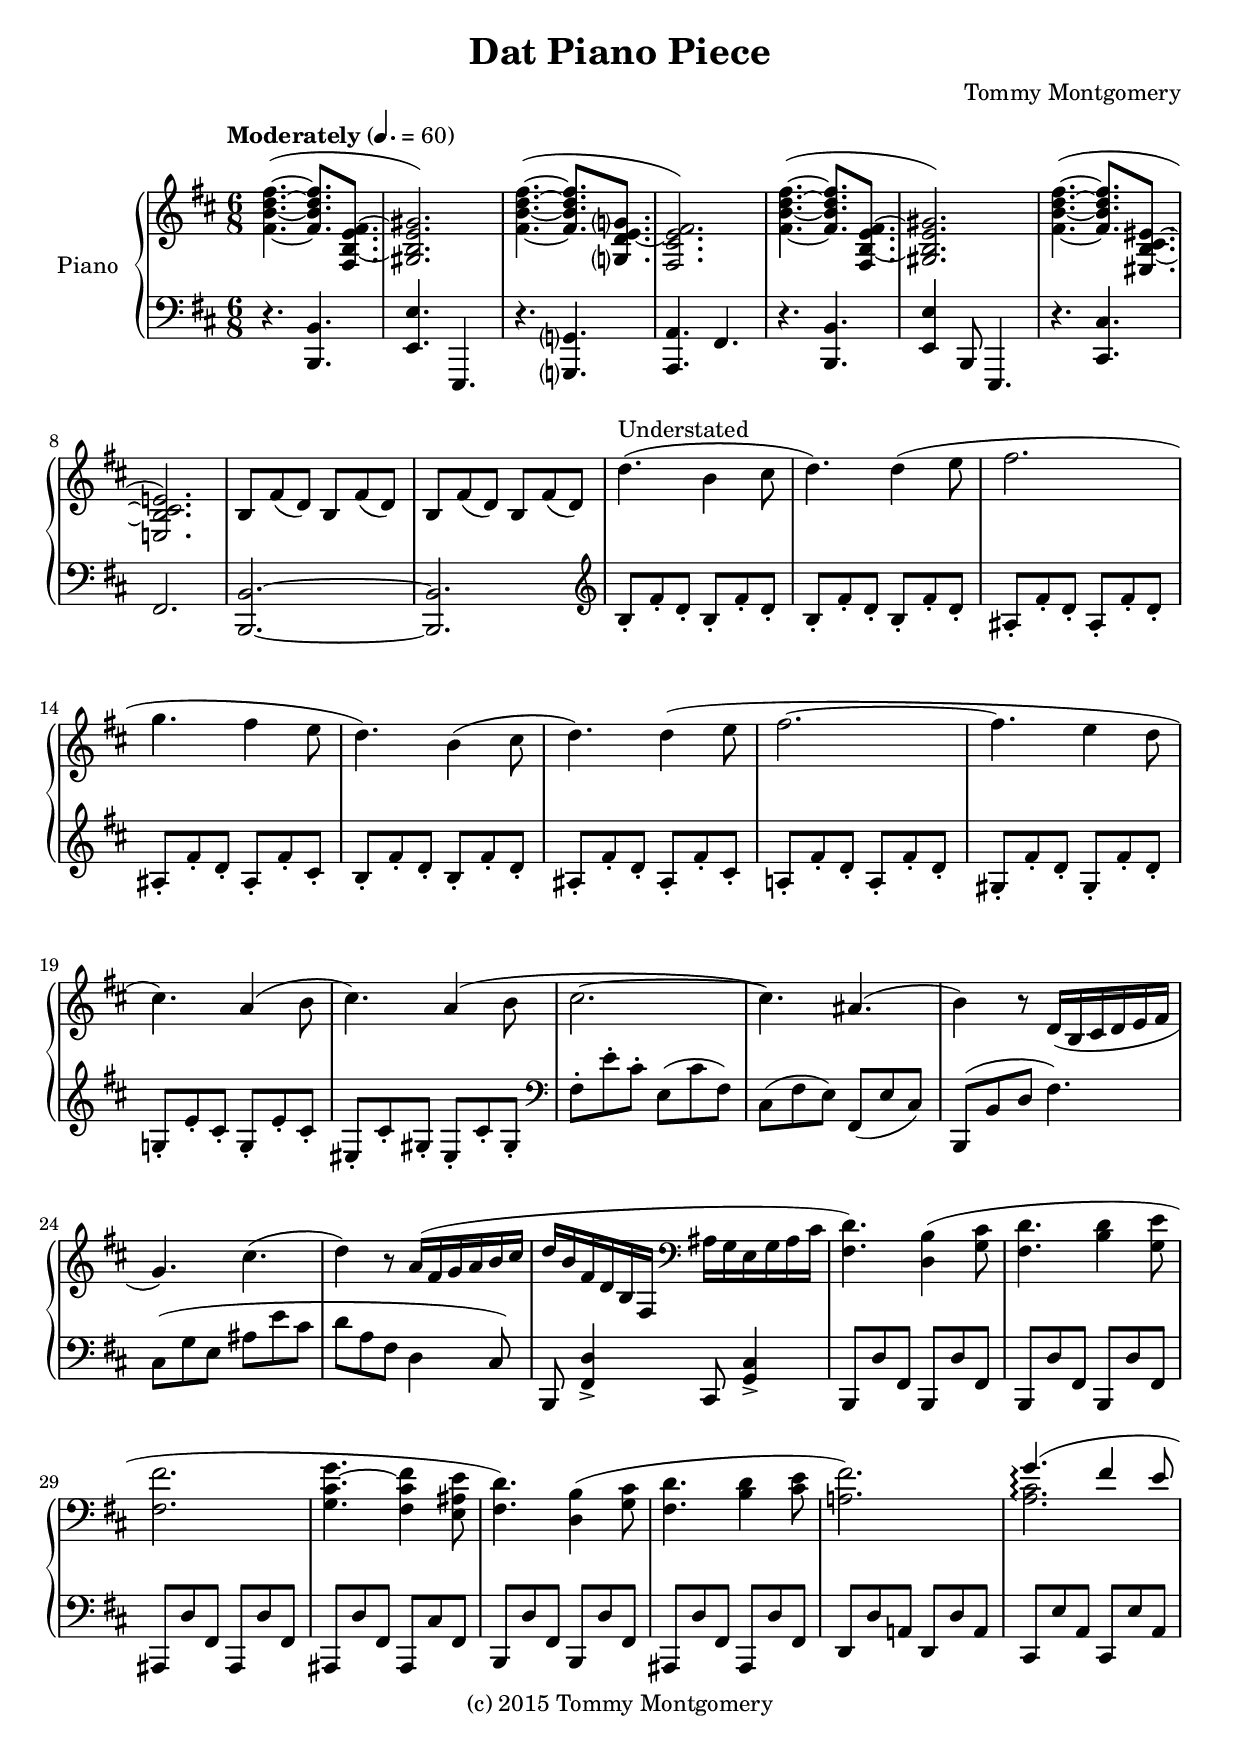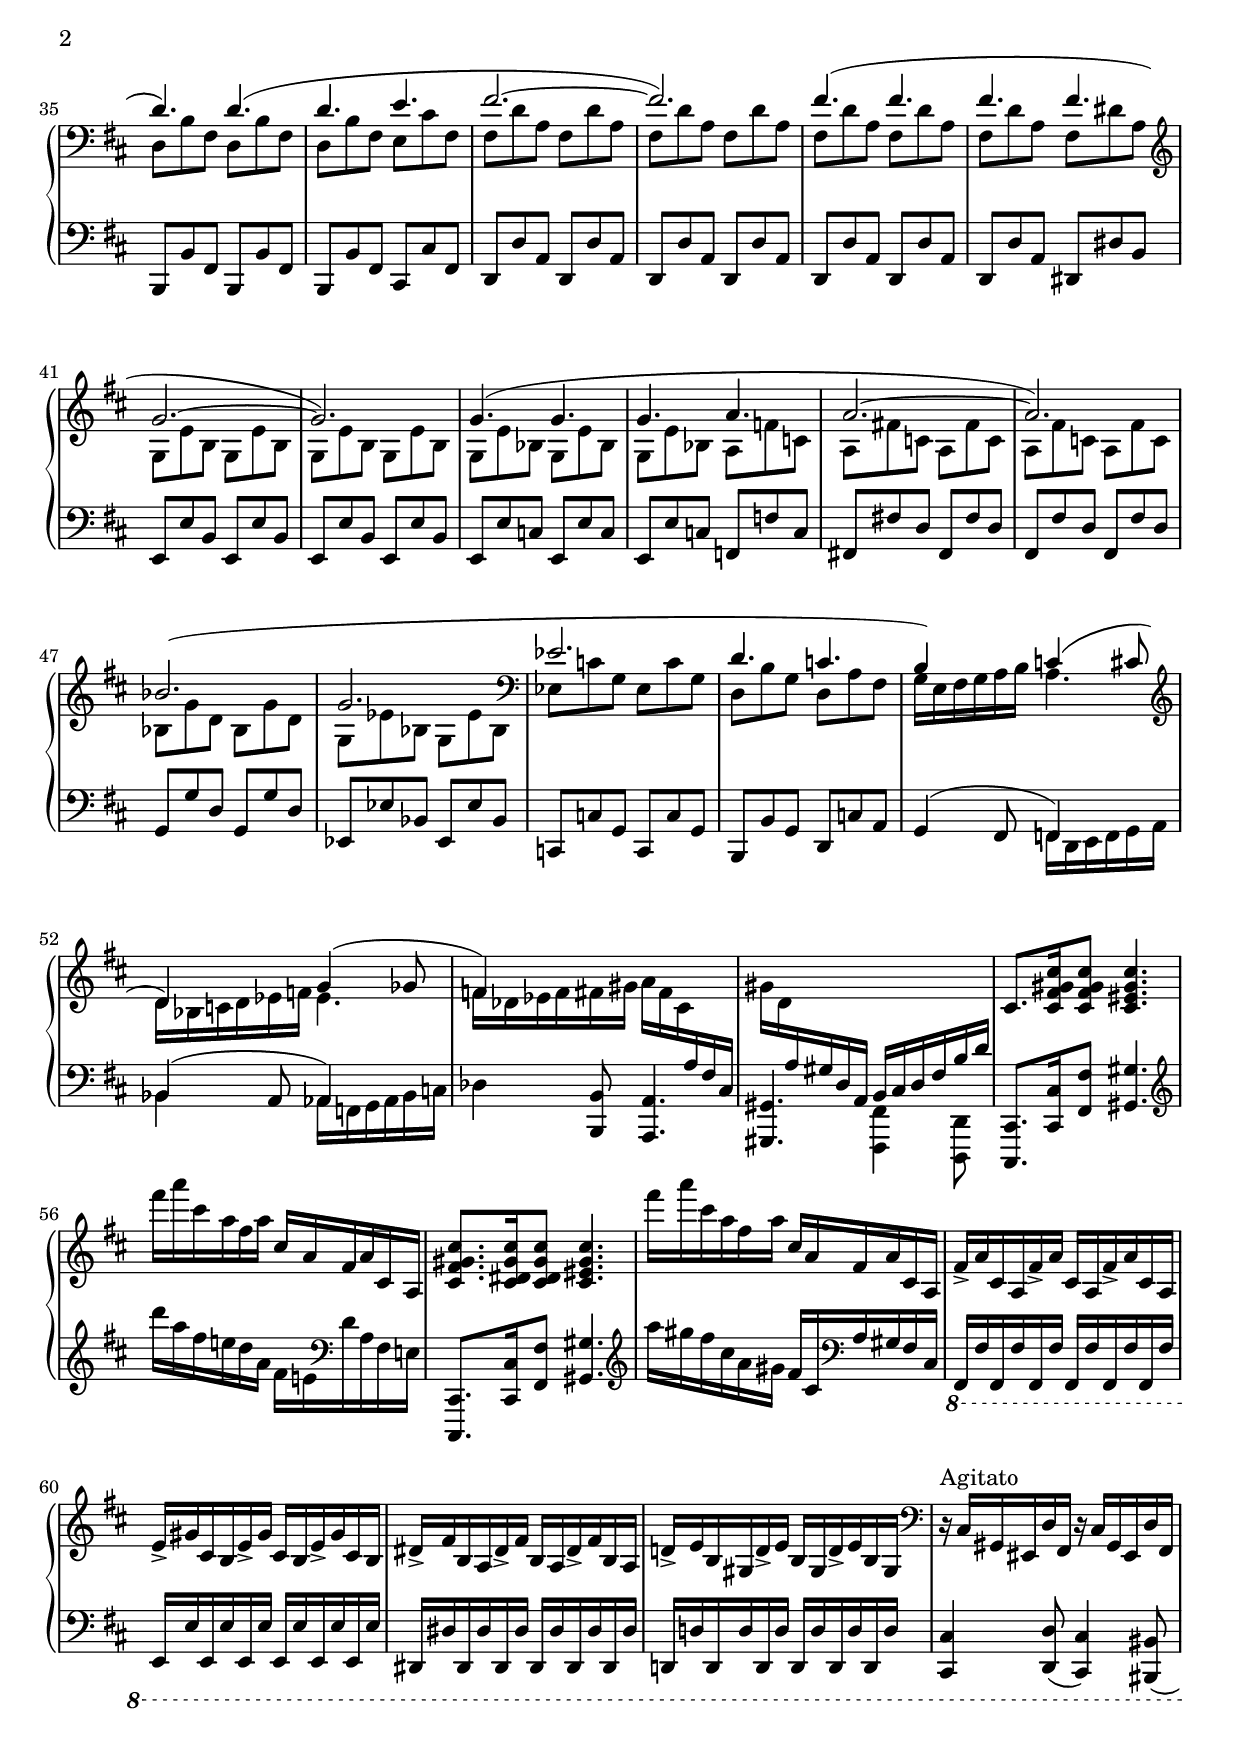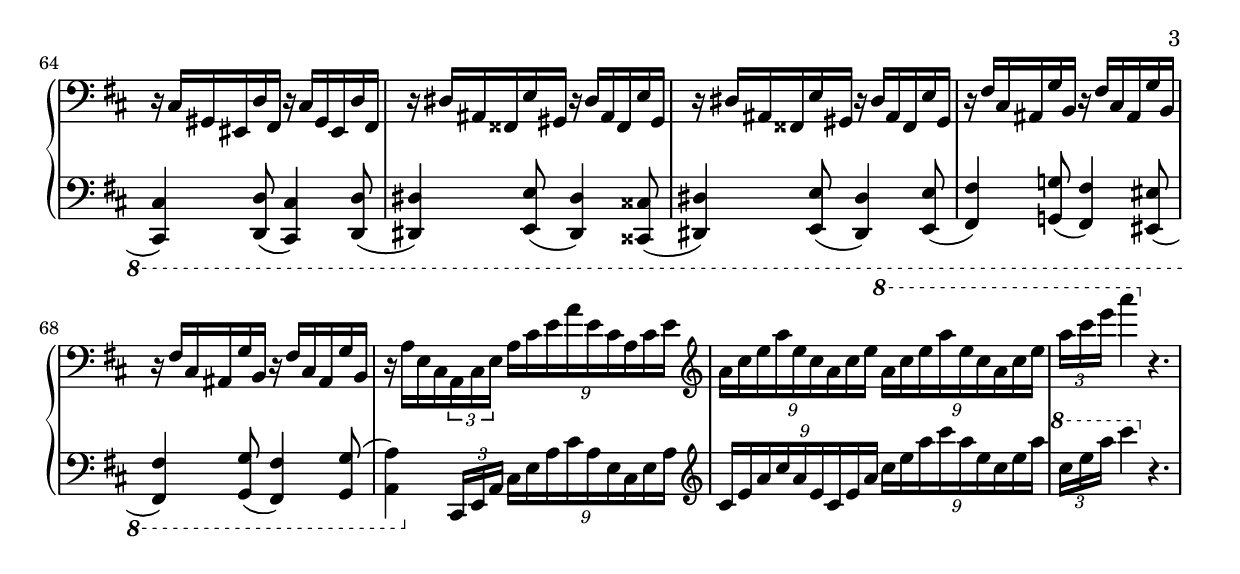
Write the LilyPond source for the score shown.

\version "2.18.2"
\language "english"

\header {
  title = "Dat Piano Piece"
  composer = "Tommy Montgomery"
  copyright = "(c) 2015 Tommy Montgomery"
}

global = {
  \key b \minor
  \time 6/8
  \set Staff.printKeyCancellation = ##f
}

\parallelMusic #'(right left) {
  \tempo "Moderately" 4. = 60

  % intro
  \global <fs b d fs>4.( ~ q8. <fs, b e fs> ~ |
  \global r4. <b b'>4.|

  <gs b e gs>2.) |
  <e e'>4. e, |

  <fs' b d fs>4.( ~ q8. <g,? d' e g?> ~ |
  r4. <g? g'?> |

  <fs cs' e fs>2.) |
  <a a'>4. fs' |

  <fs' b d fs>4.( ~ q8. <fs, b e fs> ~ |
  r4. <b, b'>4.|

  <gs b e gs>2.) |
  <e e'>4 b8 e,4. |

  <fs' b d fs>4.( ~ q8. <es, b' cs es> ~ |
  r4. <cs' cs'> |

  <e! b' cs e!>2.) |
  fs2. |

  % theme 1
  b'8 fs'( d) b fs'( d) |
  <b, b'>2. ~ |

  b8 fs'( d) b fs'( d) |
  q2. |

  d'4.(^Understated b4 cs8 |
  \clef treble b''8-. fs'-. d-. b-. fs'-. d-. |

  d4.) d4( e8 |
  b8-. fs'-. d-. b-. fs'-. d-. |

  fs2. |
  as8-. fs'-. d-. as-. fs'-. d-. |

  g4. fs4 e8 |
  as8-. fs'-. d-. as-. fs'-. cs-. |

  d4.) b4( cs8 |
  b8-. fs'-. d-. b-. fs'-. d-. |

  d4.) d4( e8 |
  as8-. fs'-. d-. as-. fs'-. cs-. |

  fs2. ~ |
  a!8-. fs'-. d-. a-. fs'-. d-. |

  fs4. e4 d8 |
  gs,8-. fs'-. d-. gs,-. fs'-. d-. |

  cs4.) a4( b8 |
  g,!8-. e'-. cs-. g-. e'-. cs-. |

  cs4.) a4( b8 |
  es,8-. cs'-. gs-. es-. cs'-. gs-. |

  cs2. ~ |
  \clef bass fs8-. e'-. cs-. e,( cs' fs,) |

  cs4.) as( |
  cs8( fs e) fs,( e' cs) |

  b4) r8 d,16( b cs d e fs |
  b,8( b' d fs4.) |

  g4.) cs4.( |
  cs8( g' e as e' cs |

  d4) r8 a16( fs g a b cs |
  d8 a fs d4 cs8)  |

  d16 b fs d b fs \clef bass  as g e g as cs |
  b,8 <fs' d'>4-> cs8 <g' cs>4-> |

  <fs, d'>4.) <d b'>4( <g cs>8 |
  b,8 d' fs, b, d' fs, |

  <fs d'>4. <b d>4 <g e'>8 |
  b,8 d' fs, b, d' fs, |

  <fs fs'>2. |
  as,8 d' fs, as, d' fs, |

  <g cs g'>4. ~ <fs cs' fs>4 <e as e'>8 |
  as,8 d' fs, as, cs' fs, |

  <fs d'>4.) <d b'>4( <g cs>8 |
  b,8 d' fs, b, d' fs, |

  <fs d'>4. <b d>4 <cs e>8 |
  as,8 d' fs, as, d' fs, |

  <a! fs'>2.) |
  d8 d' a! d, d' a |

 \set Staff.connectArpeggios = ##t
  << { g'4.(\arpeggio fs4 e8 } \\ { <a, cs>2.\arpeggio } >> |
  cs,8 e' a, cs, e' a, |

  << { d4.) d( } \\ { d,8 b' fs d b' fs } >> |
  b,8 b' fs b, b' fs |

  << { d'4. e } \\ { d,8 b' fs e cs' fs, } >> |
  b,8 b' fs cs cs' fs, |

  << { fs'2. ~ } \\ { fs,8 d' a fs8 d' a } >> |
  d8 d' a d, d' a |

  << { fs'2.)  } \\ { fs,8 d'8 a fs8 d' a } >> |
  d,8 d' a d, d' a |

  << { fs'4.( fs } \\ { fs,8 d'8 a fs d' a } >> |
  d,8 d' a d, d' a |

  << { fs'4. fs } \\ { fs,8 d' a fs ds' a } >> |
  d,8 d' a ds, ds' b |

  \clef treble << { g'2. ~  } \\ { g,8 e' b g e' b } >> |
  e,8 e' b e, e' b |

  << { g'2.) } \\ { g,8 e'8 b g e' b } >> |
  e,8 e' b e, e' b |

  << { g'4.( g } \\ { g,8 e' bf g e' bf } >> |
  e,8 e' c e, e' c |

  << { g'4. a } \\ { g,8 e' bf a f' c } >> |
  e,8 e' c f, f' c |

  << { a'2. ~ } \\ { a,8 fs'! c a fs' c } >> |
  fs,!8 fs'! d fs, fs' d |

  << { a'2.) } \\ { a,8 fs' c a fs' c } >> |
  fs,8 fs' d fs, fs' d |

  << { bf'2.( } \\ { bf,8 g' d bf g' d } >> |
  g,8 g' d g, g' d |

  << { g2. } \\ { g,8 ef' bf g ef' bf } >> |
  ef,8 ef' bf ef, ef' bf |

  \clef bass << { ef2. } \\ { ef,8 c' g ef c' g } >> |
  c,8 c' g c, c' g |

  << { d'4. c } \\ { d,8 b' g d a' fs } >> |
  b,8 b' g d c' a |

  << { b4) s8 c4( cs8 } \\ { g16 e fs g a b a4. } >> |
  << { g4( fs8 f4) s8 } \\ { s4. f16 d e f g a } >> |

  \clef treble << { d4) s8 g4( gf8 } \\ { d16 bf c d ef f ef4. } >> |
  << { bf4( a8 af4) s8 } \\ { bf4 s8 af16 f g af bf c } >> |

  << { f4) s8 } \\ { f16 df ef f fs gs } >> a16 fs cs \change Staff = "left" a fs cs |
  df4 <b, b'>8 <a a'>4. |

  \change Staff = "right" gs''16 d \change Staff = "left"
  a gs d a \override Stem #'direction = #UP b cs d fs b d |
  <gs gs'>4. \override Stem #'direction = #DOWN <fs fs'>4 <d d'>8 |


  \change Staff = "right" \revert Stem #'direction cs8. <cs fs gs cs>16 q8 <cs es gs cs>4. |
  \revert Stem #'direction <cs cs'>8. <cs' cs'>16 <fs fs'>8 <gs gs'>4. |

  fs''16 a cs, a fs a cs, a fs a cs, a |
  \clef treble d''''16 a fs e! d a fs e! \clef bass d a fs e! |

  <cs fs gs cs>8. <cs ds gs cs>16 q8 <cs es gs cs>4. |
  <cs,, cs'>8. <cs' cs'>16 <fs fs'>8 <gs gs'>4. |

  fs''16 a cs, a fs a cs, a fs a cs, a |
  \clef treble a'''16 gs fs cs a gs fs cs \clef bass a gs fs cs |

  \repeat unfold 3 { fs'16-> a cs, a } |
  \ottava #-1  \repeat unfold 6 { fs,,16 fs' } |

  \repeat unfold 3 { e'16-> gs cs, b } |
  \repeat unfold 6 { e,16 e' } |

  \repeat unfold 3 { ds16-> fs b, a } |
  \repeat unfold 6 { ds,16 ds' } |

  d!16-> e b gs \repeat unfold 2 { d'16-> e b gs  } |
  d,!16 d'! \repeat unfold 5 { d,16 d' } |

  \clef bass r16^"Agitato" cs, gs es d' fs, r cs' gs es d' fs, |
  <cs, cs'>4 <d d'>8( <cs cs'>4) <bs bs'>8( |

  \repeat unfold 2 { r16 cs' gs es d' fs, } |
  <cs cs'>4) <d d'>8( <cs cs'>4) <d d'>8( |

  \repeat unfold 2 { r16 ds' as fss e' gs, } |
  <ds ds'>4) <e e'>8( <ds ds'>4) <css css'>8( |

  \repeat unfold 2 { r16 ds' as fss e' gs, } |
  <ds ds'>4) <e e'>8( <ds ds'>4) <e e'>8( |

  \repeat unfold 2 { r16 fs' cs as g' b, } |
  <fs fs'>4) <g! g'!>8( <fs fs'>4) <es es'>8( |

  \repeat unfold 2 { r16 fs' cs as g' b, } |
  <fs fs'>4) <g g'>8( <fs fs'>4) <g g'>8( |

  r16 a' e cs \times 2/3 { a     cs e } \times 6/9 { a cs e a e cs a cs e } |
  <a a'>4)    \ottava #0 \times 2/3 { cs16 e  a } \times 6/9 { cs e a cs a e cs e a } |

  \clef treble \times 6/9 { a cs e a e cs a cs e } \ottava #1 \times 6/9 { a cs e a e cs a cs e } |
  \clef treble \times 6/9 { cs e a cs a e cs e a } \times 6/9 { cs e a cs a e cs e a } |

  \times 2/3 { a cs e } a4 \ottava #0 r4. |
  \ottava #1 \times 2/3 { cs16 e a } cs4 \ottava #0 r4. |
}

\score {
  \new PianoStaff \with {
    instrumentName = "Piano"
  } <<
    \new Staff = "right" \with {
      midiInstrument = "acoustic grand"
      \consists "Span_arpeggio_engraver"
    } \relative c' \right
    \new Staff = "left" \with {
      midiInstrument = "acoustic grand"
    } { \clef bass \relative c, \left }
  >>
  \layout { }
  \midi {
    \context {
      \Score
      tempoWholesPerMinute = #(ly:make-moment 60 2)
    }
  }
}
